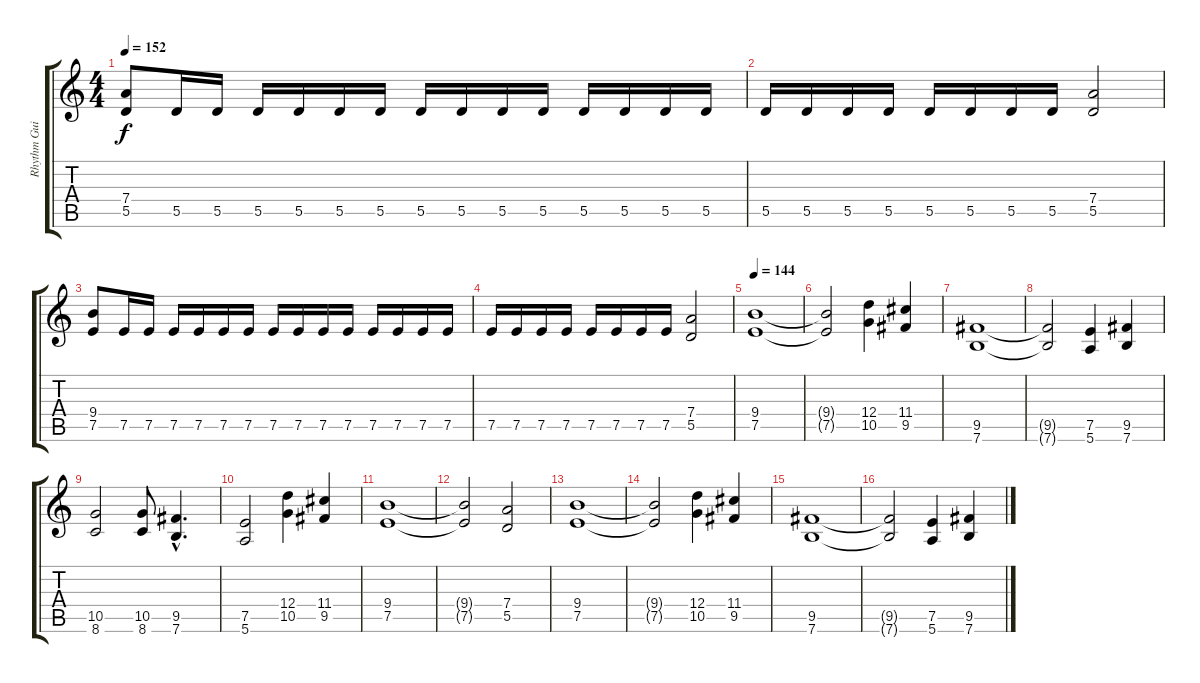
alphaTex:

\track ("Rhythm Guitar" "Rhythm Gui") {instrument distortionguitar}
\staff {score tabs}
\tuning (E4 B3 G3 D3 A2 E2) {hide}
\ts (4 4)
\tempo 152
\clef g2
\ks c
(7.4 5.5).8{dy f} 5.5.16 5.5.16 5.5.16 5.5.16 5.5.16 5.5.16 5.5.16 5.5.16 5.5.16 5.5.16 5.5.16 5.5.16 5.5.16 5.5.16 |
5.5.16 5.5.16 5.5.16 5.5.16 5.5.16 5.5.16 5.5.16 5.5.16 (7.4 5.5).2 |
(9.4 7.5).8 7.5.16 7.5.16 7.5.16 7.5.16 7.5.16 7.5.16 7.5.16 7.5.16 7.5.16 7.5.16 7.5.16 7.5.16 7.5.16 7.5.16 |
7.5.16 7.5.16 7.5.16 7.5.16 7.5.16 7.5.16 7.5.16 7.5.16 (7.4 5.5).2 |
\tempo 144
(9.4 7.5).1 |
(9.4{t} 7.5{t}).2 (12.4 10.5).4 (11.4 9.5).4 |
(9.5 7.6).1 |
(9.5{t} 7.6{t}).2 (7.5 5.6).4 (9.5 7.6).4 |
(10.5 8.6).2 (10.5 8.6).8 (9.5{hac} 7.6{hac}).4{d} |
(7.5 5.6).2 (12.4 10.5).4 (11.4 9.5).4 |
(9.4 7.5).1 |
(9.4{t} 7.5{t}).2 (7.4 5.5).2 |
(9.4 7.5).1 |
(9.4{t} 7.5{t}).2 (12.4 10.5).4 (11.4 9.5).4 |
(9.5 7.6).1 |
(9.5{t} 7.6{t}).2 (7.5 5.6).4 (9.5 7.6).4
